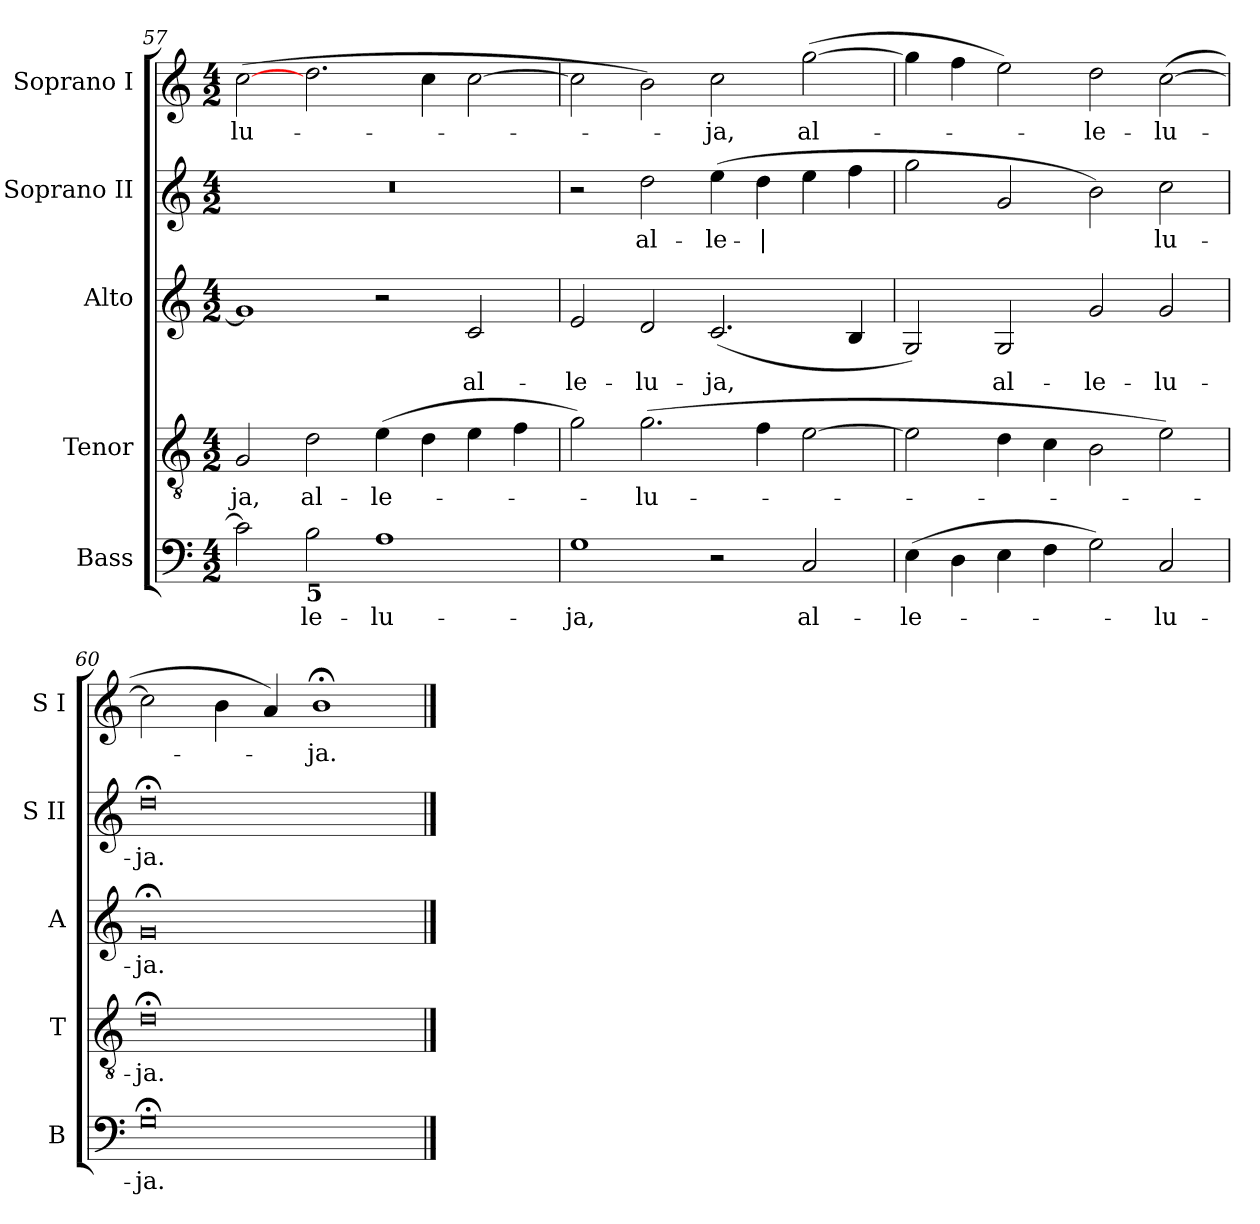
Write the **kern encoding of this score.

**kern	**text	**kern	**text	**kern	**text	**kern	**text	**kern	**text
*part5	*part5	*part4	*part4	*part3	*part3	*part2	*part2	*part1	*part1
*staff5	*staff5	*staff4	*staff4	*staff3	*staff3	*staff2	*staff2	*staff1	*staff1
*I"Bass	*	*I"Tenor	*	*I"Alto	*	*I"Soprano II	*	*I"Soprano I	*
*I'B	*	*I'T	*	*I'A	*	*I'S II	*	*I'S I	*
*clefF4	*	*clefGv2	*	*clefG2	*	*clefG2	*	*clefG2	*
*k[]	*	*k[]	*	*k[]	*	*k[]	*	*k[]	*
*C:	*	*C:	*	*C:	*	*C:	*	*C:	*
*M4/2	*	*M4/2	*	*M4/2	*	*M4/2	*	*M4/2	*
=57	=57	=57	=57	=57	=57	=57	=57	=57	=57
!	!	!	!LO:LY:b	!	!	!	!	!	!LO:LY:b
2c]	.	2G	-ja,	1g]	.	0r	.	(>[2cc	lu-
!LO:TX:b:B:t=5	!	!	!	!	!	!	!	!	!
!	!LO:LY:b	!	!LO:LY:b	!	!	!	!	!	!
2B	le-	2d	al-	.	.	.	.	2.dd	.
!	!LO:LY:b	!	!LO:LY:b	!	!	!	!	!	!
1A	-lu-	(>4e	-le-	2r	.	.	.	.	.
.	.	4d	.	.	.	.	.	4cc	.
!	!	!	!	!	!LO:LY:b	!	!	!	!
.	.	4e	.	2c	al-	.	.	[2cc	.
.	.	4f	.	.	.	.	.	.	.
=58	=58	=58	=58	=58	=58	=58	=58	=58	=58
!	!LO:LY:b	!	!	!	!LO:LY:b	!	!	!	!
1G	-ja,	2g)	.	2e	-le-	2r	.	2cc]	.
!	!	!	!LO:LY:b	!	!LO:LY:b	!	!LO:LY:b	!	!
.	.	(>2.g	lu-	2d	-lu-	2dd	al-	2b)	.
!	!	!	!	!	!LO:LY:b	!	!LO:LY:b	!	!LO:LY:b
2r	.	.	.	(<2.c	-ja,	(>4ee	-le-	2cc	ja,
!	!	!	!	!	!	!	!LO:LY:b	!	!
.	.	4f	.	.	.	4dd	|	.	.
!	!LO:LY:b	!	!	!	!	!	!	!	!LO:LY:b
2C	al-	[2e	.	.	.	4ee	.	(>[2gg	al-
.	.	.	.	4B	.	4ff	.	.	.
=59	=59	=59	=59	=59	=59	=59	=59	=59	=59
!	!LO:LY:b	!	!	!	!	!	!	!	!
(>4E	-le-	2e]	.	2G)	.	2gg	.	4gg]	.
4D	.	.	.	.	.	.	.	4ff	.
!	!	!	!	!	!LO:LY:b	!	!	!	!
4E	.	4d	.	2G	al-	2g	.	2ee)	.
4F	.	4c	.	.	.	.	.	.	.
!	!	!	!	!	!LO:LY:b	!	!	!	!LO:LY:b
2G)	.	2B	.	2g	-le-	2b)	.	2dd	le-
!	!LO:LY:b	!	!	!	!LO:LY:b	!	!LO:LY:b	!	!LO:LY:b
2C	lu-	2e)	.	2g	-lu-	2cc	lu-	(>[2cc	-lu-
=60	=60	=60	=60	=60	=60	=60	=60	=60	=60
!	!LO:LY:b	!	!LO:LY:b	!	!LO:LY:b	!	!LO:LY:b	!	!
0G;<	-ja.	0d;<	ja.	0g;<	-ja.	0dd;<	-ja.	2cc]	.
.	.	.	.	.	.	.	.	4b	.
.	.	.	.	.	.	.	.	4a)	.
!	!	!	!	!	!	!	!	!	!LO:LY:b
.	.	.	.	.	.	.	.	1b;<	ja.
==	==	==	==	==	==	==	==	==	==
*-	*-	*-	*-	*-	*-	*-	*-	*-	*-
